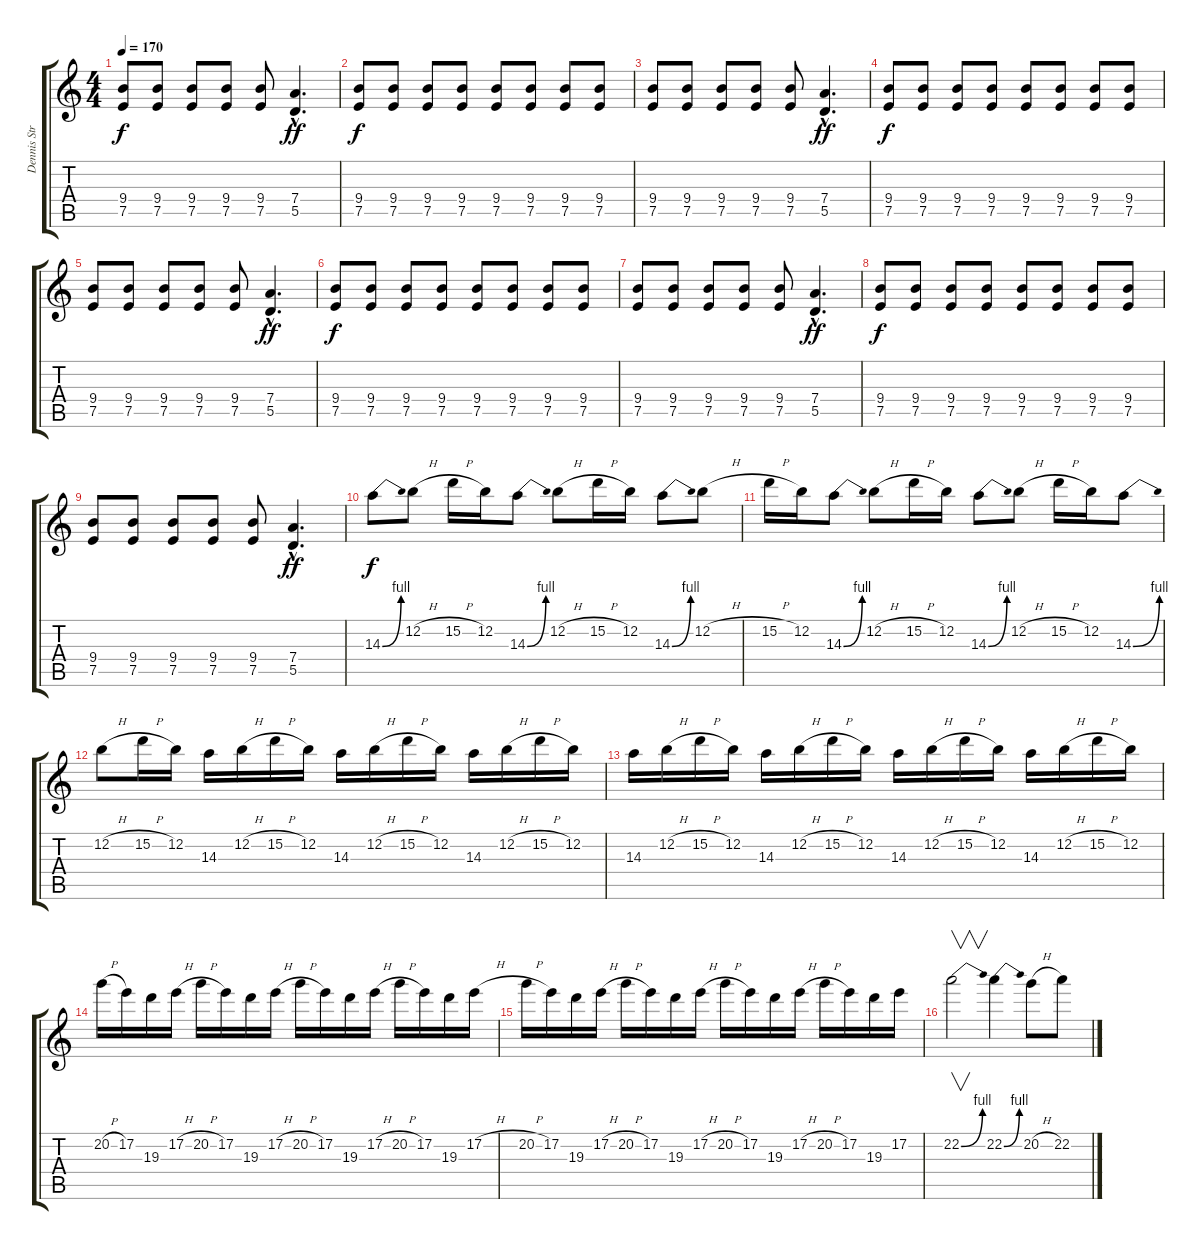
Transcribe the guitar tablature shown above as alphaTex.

\track ("Dennis Stratton" "Dennis Str") {instrument overdrivenguitar}
\staff {score tabs}
\tuning (E4 B3 G3 D3 A2 E2) {hide}
\ts (4 4)
\tempo 170
\clef g2
\ks c
(9.4 7.5).8{dy f} (9.4 7.5).8 (9.4 7.5).8 (9.4 7.5).8 (9.4 7.5).8 (7.4{hac} 5.5{hac}).4{d dy ff} |
(9.4 7.5).8{dy f} (9.4 7.5).8 (9.4 7.5).8 (9.4 7.5).8 (9.4 7.5).8 (9.4 7.5).8 (9.4 7.5).8 (9.4 7.5).8 |
(9.4 7.5).8 (9.4 7.5).8 (9.4 7.5).8 (9.4 7.5).8 (9.4 7.5).8 (7.4{hac} 5.5{hac}).4{d dy ff} |
(9.4 7.5).8{dy f} (9.4 7.5).8 (9.4 7.5).8 (9.4 7.5).8 (9.4 7.5).8 (9.4 7.5).8 (9.4 7.5).8 (9.4 7.5).8 |
(9.4 7.5).8 (9.4 7.5).8 (9.4 7.5).8 (9.4 7.5).8 (9.4 7.5).8 (7.4{hac} 5.5{hac}).4{d dy ff} |
(9.4 7.5).8{dy f} (9.4 7.5).8 (9.4 7.5).8 (9.4 7.5).8 (9.4 7.5).8 (9.4 7.5).8 (9.4 7.5).8 (9.4 7.5).8 |
(9.4 7.5).8 (9.4 7.5).8 (9.4 7.5).8 (9.4 7.5).8 (9.4 7.5).8 (7.4{hac} 5.5{hac}).4{d dy ff} |
(9.4 7.5).8{dy f} (9.4 7.5).8 (9.4 7.5).8 (9.4 7.5).8 (9.4 7.5).8 (9.4 7.5).8 (9.4 7.5).8 (9.4 7.5).8 |
(9.4 7.5).8 (9.4 7.5).8 (9.4 7.5).8 (9.4 7.5).8 (9.4 7.5).8 (7.4{hac} 5.5{hac}).4{d dy ff} |
14.3{be (bend 0 0 60 4)}.8{dy f instrument distortionguitar} 12.2{h}.8 15.2{h}.16 12.2.16 14.3{be (bend 0 0 60 4)}.8 12.2{h}.8 15.2{h}.16 12.2.16 14.3{be (bend 0 0 60 4)}.8 12.2{h}.8 |
15.2{h}.16 12.2.16 14.3{be (bend 0 0 60 4)}.8 12.2{h}.8 15.2{h}.16 12.2.16 14.3{be (bend 0 0 60 4)}.8 12.2{h}.8 15.2{h}.16 12.2.16 14.3{be (bend 0 0 60 4)}.8 |
12.2{h}.8 15.2{h}.16 12.2.16 14.3.16 12.2{h}.16 15.2{h}.16 12.2.16 14.3.16 12.2{h}.16 15.2{h}.16 12.2.16 14.3.16 12.2{h}.16 15.2{h}.16 12.2.16 |
14.3.16 12.2{h}.16 15.2{h}.16 12.2.16 14.3.16 12.2{h}.16 15.2{h}.16 12.2.16 14.3.16 12.2{h}.16 15.2{h}.16 12.2.16 14.3.16 12.2{h}.16 15.2{h}.16 12.2.16 |
20.2{h}.16 17.2.16 19.3.16 17.2{h}.16 20.2{h}.16 17.2.16 19.3.16 17.2{h}.16 20.2{h}.16 17.2.16 19.3.16 17.2{h}.16 20.2{h}.16 17.2.16 19.3.16 17.2{h}.16 |
20.2{h}.16 17.2.16 19.3.16 17.2{h}.16 20.2{h}.16 17.2.16 19.3.16 17.2{h}.16 20.2{h}.16 17.2.16 19.3.16 17.2{h}.16 20.2{h}.16 17.2.16 19.3.16 17.2.16 |
22.2{be (bend 0 0 60 4)}.2{v} 22.2{be (bend 0 0 60 4)}.4 20.2{h}.8 22.2.8
